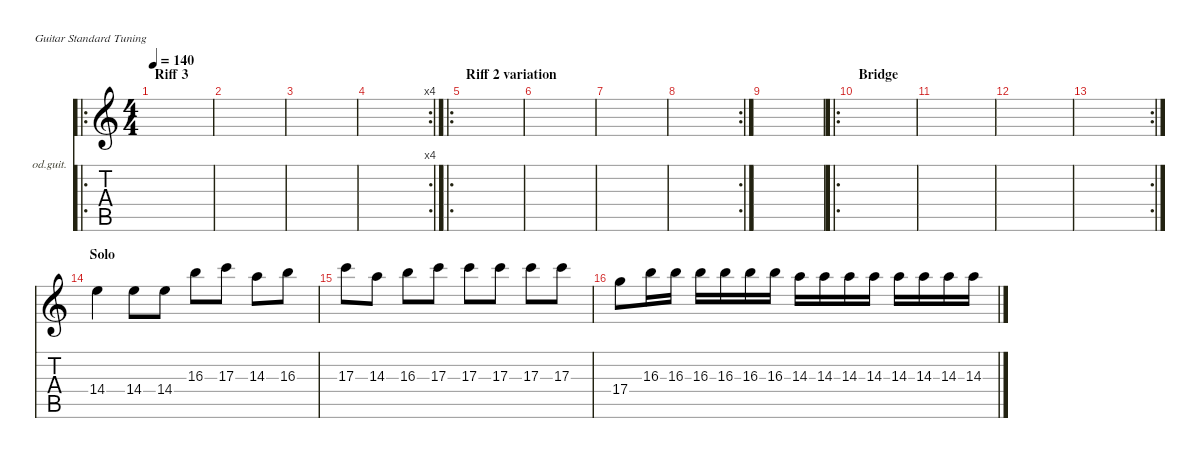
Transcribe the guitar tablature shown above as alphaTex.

\defaultSystemsLayout 4
\hideDynamics
\bracketExtendMode nobrackets
\firstSystemTrackNameOrientation horizontal
\otherSystemsTrackNameOrientation horizontal
\track ("Solo Guitar" "od.guit.") {instrument overdrivenguitar}
\staff {score tabs}
\tuning (E4 B3 G3 D3 A2 E2)
\ro
\ts (4 4)
\section ("" "Riff 3")
\tempo 140
\clef g2
\ks c
|
|
|
\rc 4
|
\ro
\section ("" "Riff 2 variation")
|
|
|
\rc 2
|
|
\ro
\section ("" "Bridge")
|
|
|
\rc 2
|
\section ("" "Solo")
14.4.4 14.4.8 14.4.8 16.3.8 17.3.8 14.3.8 16.3.8 |
17.3.8 14.3.8 16.3.8 17.3.8 17.3.8 17.3.8 17.3.8 17.3.8 |
17.4.8 16.3.16 16.3.16 16.3.16 16.3.16 16.3.16 16.3.16 14.3.16 14.3.16 14.3.16 14.3.16 14.3.16 14.3.16 14.3.16 14.3.16
